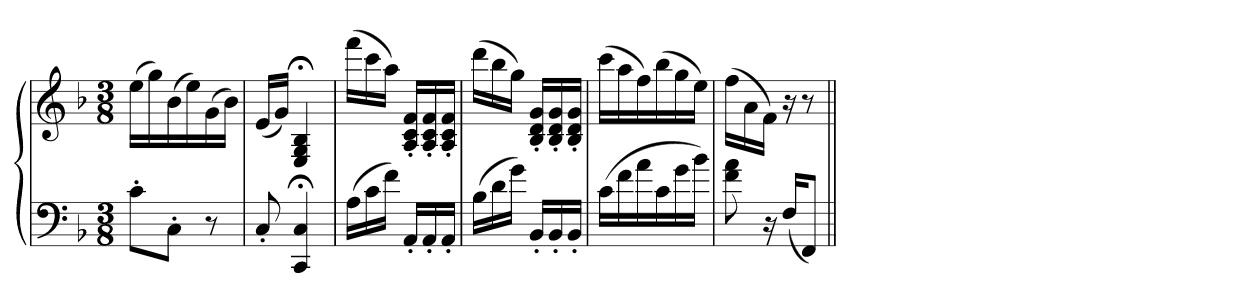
**kern	**kern
*part1	*part1
*staff2	*staff1
*clefF4	*clefG2
*k[b-]	*k[b-]
*F:	*F:
*M3/8	*M3/8
=	=
8c'L	(16eeLL
.	16gg)
8C'J	(16b-
.	16ee)
8r	(16g
.	16b-JJ)
=	=
8C'	(16eLL
.	16gJJ)
4CC;< 4C;<	4E;< 4G;< 4B-;<
=	=
(16ALL	(16fffLL
16c	16ccc
16fJJ)	16aaJJ)
16AA'LL	16A' 16c' 16f'LL
16AA'	16A' 16c' 16f'
16AA'JJ	16A' 16c' 16f'JJ
=	=
(16B-LL	(16dddLL
16d	16bb-
16gJJ)	16ggJJ)
16BB-'LL	16B-' 16d' 16g'LL
16BB-'	16B-' 16d' 16g'
16BB-'JJ	16B-' 16d' 16g'JJ
=	=
(16cLL	(16cccLL
16f	16aa
16a	16ff)
16c	(16bb-
16g	16gg
16b-JJ)	16eeJJ)
=	=
8f 8a	(16ffLL
.	16a
16r	16fJJ)
(16FKL	16r
8FFJ)	8r
=||	=||
*-	*-
